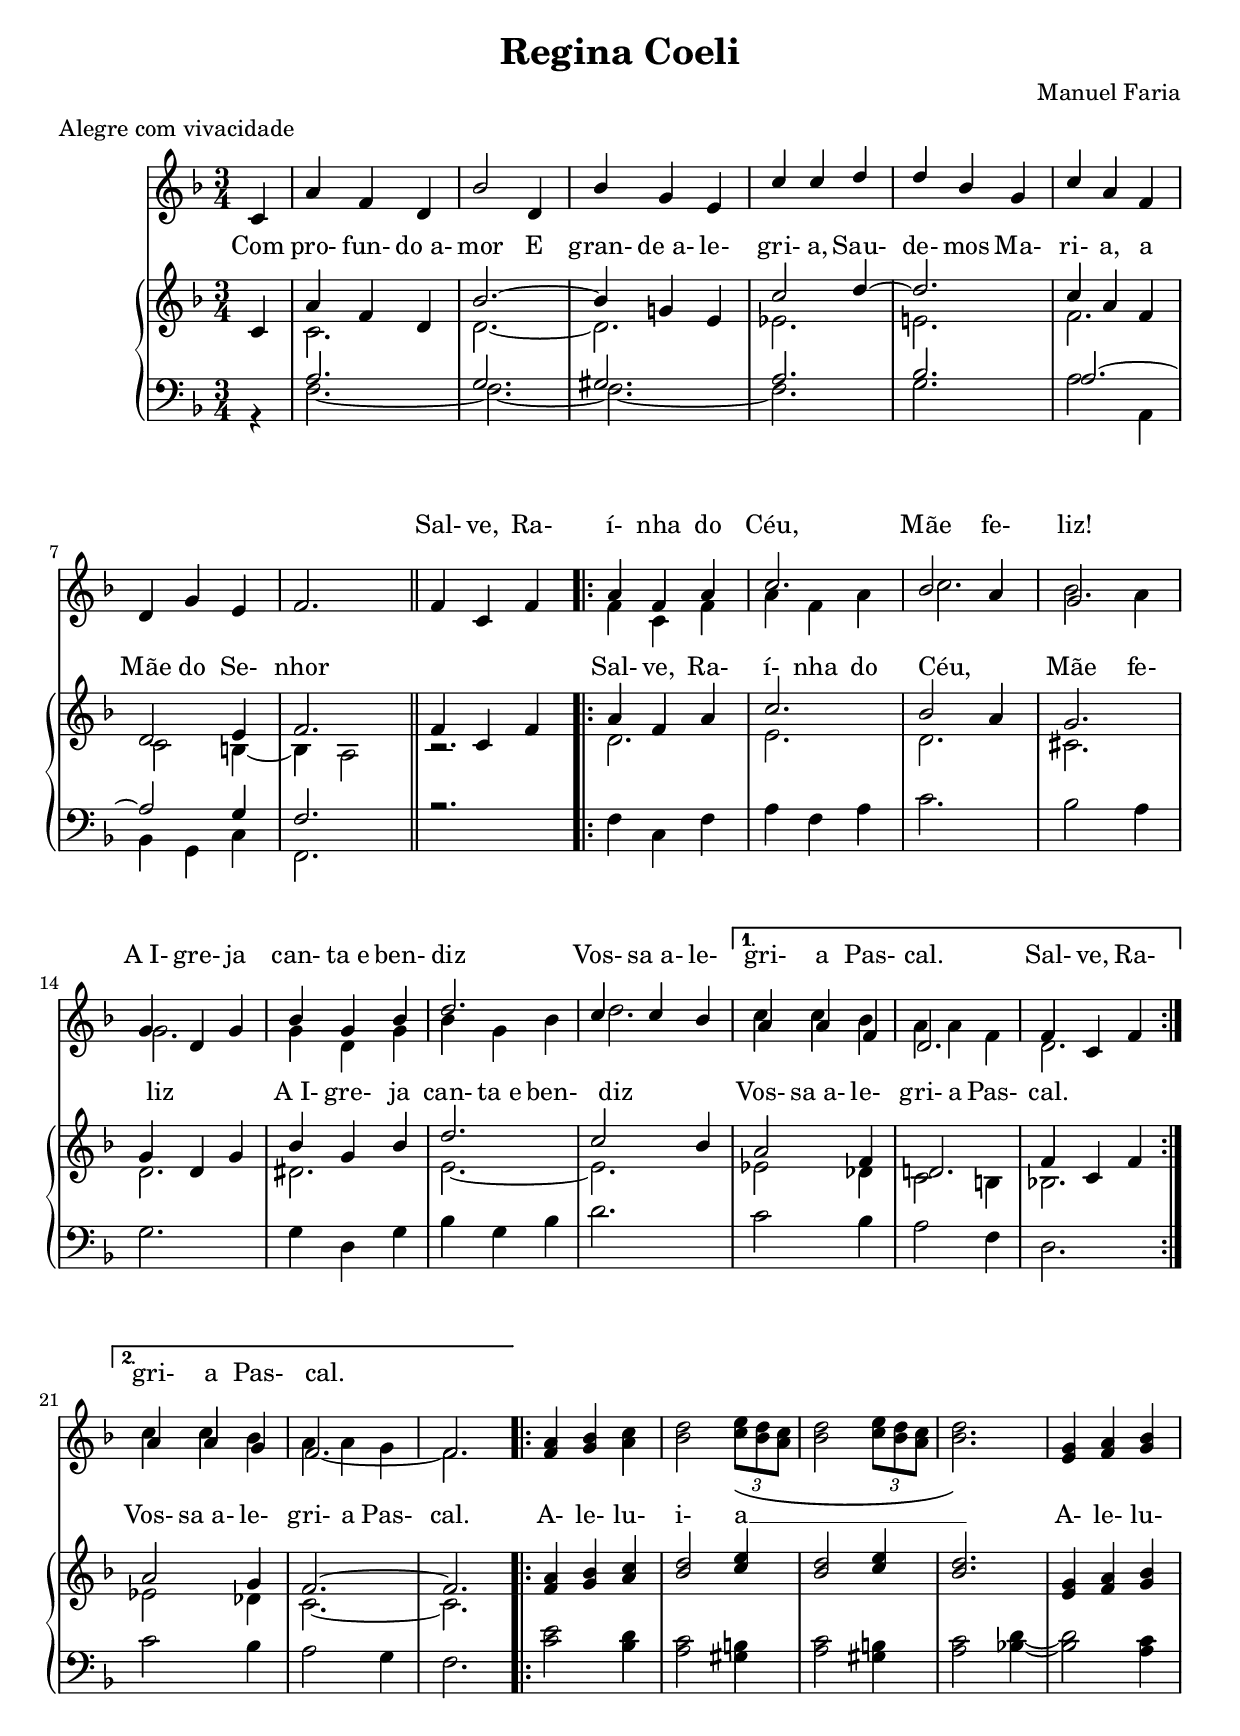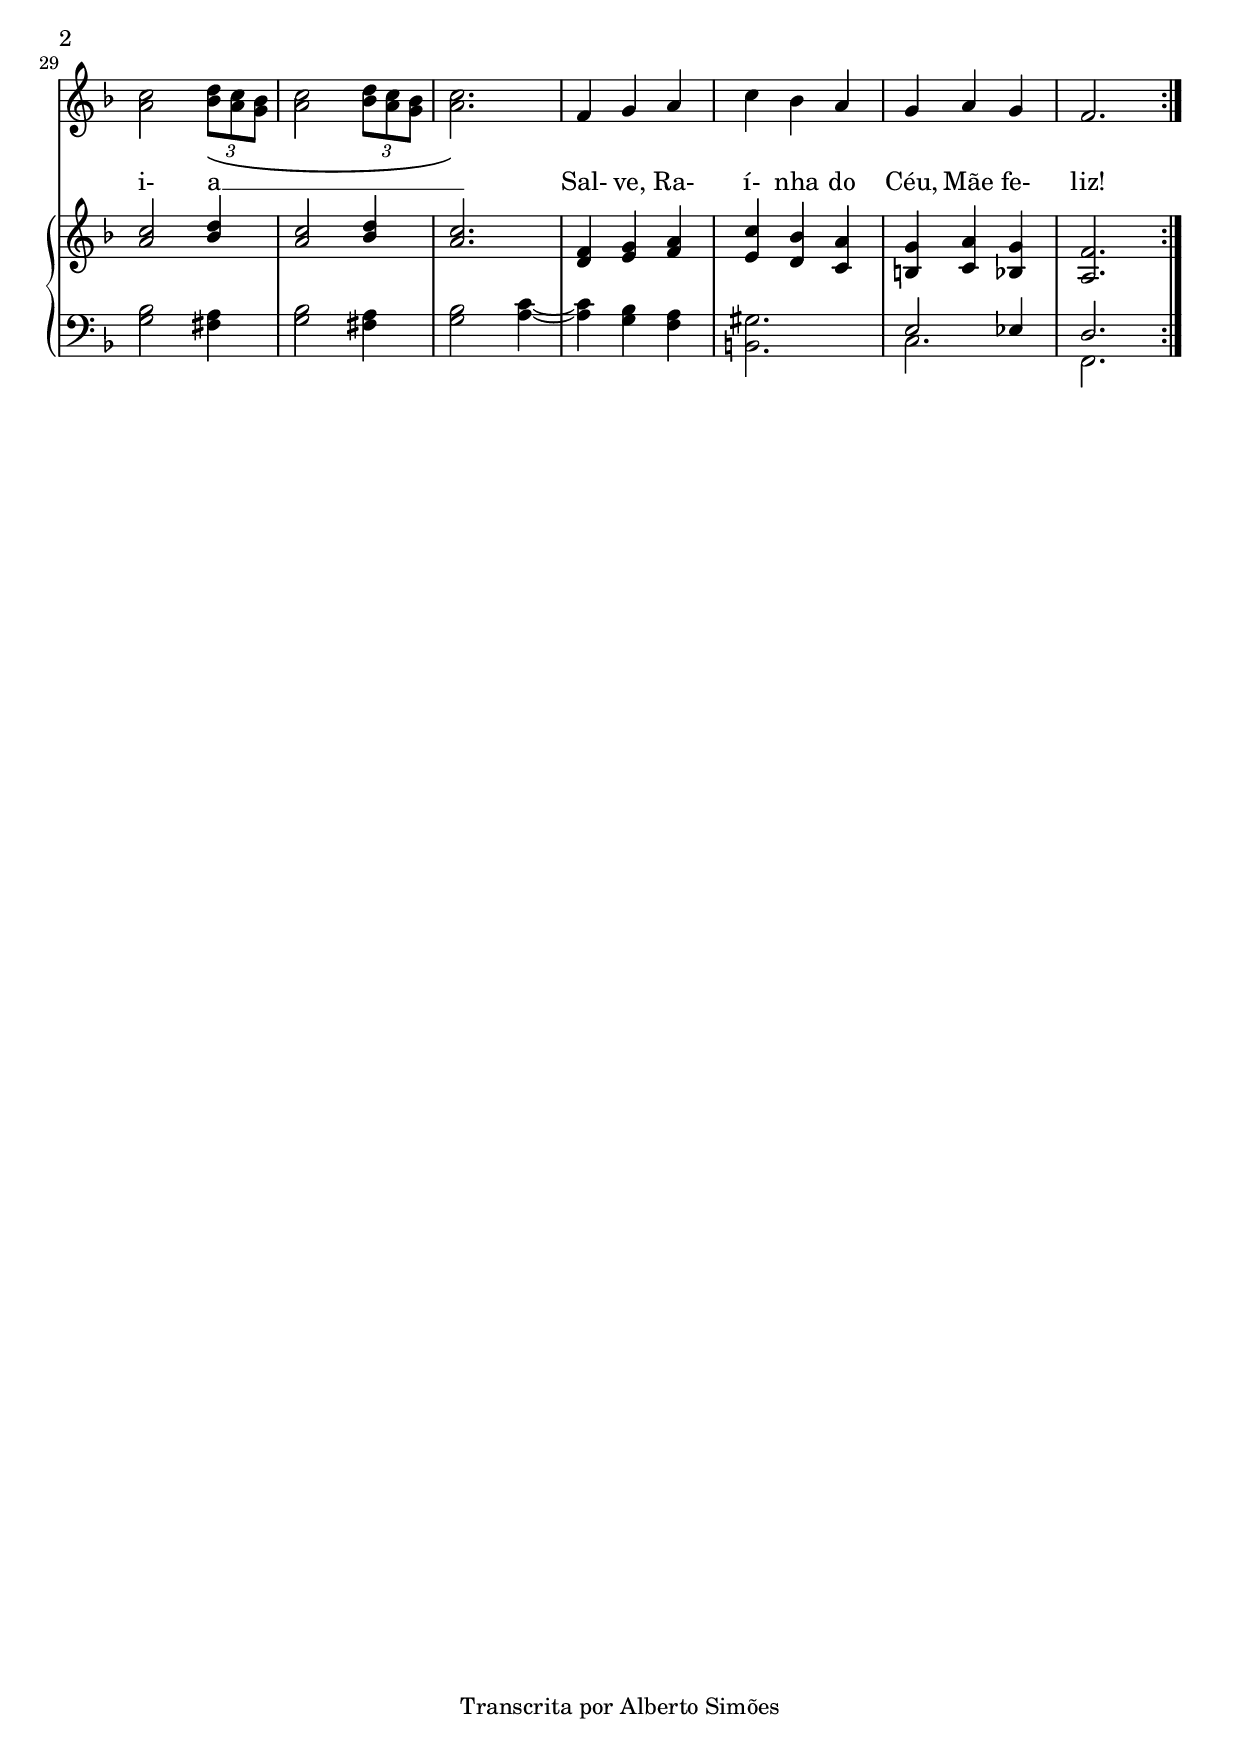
\version "2.14.0"

\header {
  title = "Regina Coeli"
  composer = "Manuel Faria"
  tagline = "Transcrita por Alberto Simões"

  meter = "Alegre com vivacidade"
  ocasioes = "maria"
  seccao   = "maria"
}

%%%% old 2

global = {
  \key f \major
  \time 3/4 
}

melodyA = \relative c' {
  \global
  \clef treble
  \autoBeamOff

  \voiceOne
  \partial 4 s4 | \repeat unfold 8 { s2. }
  f4 c f 
  \repeat volta 2 {
    a f a | c2. | bes2 a4 | g2. |
    g4 d g | bes g bes | d2. | c4 c bes |
  }
  \alternative {
    { a a f | d2. | f4 c f}
    { a a g | \tieDown f2. ~ | f2. }
  }
}

melodyB = \relative c' {
  \global
  \clef treble
  \autoBeamOff

  \voiceTwo
  \stemUp
  \partial 4 c4 | a' f d | bes'2 d,4 | bes' g e | c' c d | d bes g | c a f |
  d g e | f2. \bar "||"
  \stemDown
  s2.
  \repeat volta 2 {
    f4 c f | a f a | c2. | bes2 a4 |
    g2. | g4 d g | bes g bes | d2. |
  }
  \alternative {
    { c4 c bes | a a f | d2. }
    { c'4 c bes | a a g | f2. }
  }
  \stemNeutral
  \repeat volta 2 {
    \slurUp
    <f a>4 <g bes> <a c> | <bes d>2 \times 2/3 { <c e>8[\( <bes d> <a c>]} |
    <bes d>2 \times 2/3 { <c e>8[ <bes d> <a c>]} | <bes d>2.\) |
    <e, g>4 <f a> <g bes> | <a c>2 \times 2/3 {<bes d>8[\( <a c> <g bes>]} |
    <a c>2 \times 2/3 {<bes d>8[ <a c> <g bes>]} | <a c>2.\) |

    f4 g a | c bes a | g a g | f2. 
  }
}

textA = \lyricmode {
  Sal- ve, Ra- í- nha do Céu, Mãe fe- liz!
  A_I- gre- ja can- ta_e ben- diz
  Vos- sa_a- le- gri- a Pas- cal.
  Sal- ve, Ra-
  gri- a Pas- cal.
}

textB = \lyricmode {
  Com pro- fun- do_a- mor 
  E gran- de_a- le- gri- a,
  Sau- de- mos Ma- ri- a, a
  Mãe do Se- nhor

  Sal- ve, Ra- í- nha do Céu,
  Mãe fe- liz
  A_I- gre- ja can- ta_e ben- diz
  Vos- sa_a- le- gri- a Pas- cal.
  Vos- sa_a- le- gri- a Pas- cal.

  A- le- lu- i- a __ _ _ _
  A- le- lu- i- a __ _ _ _

  Sal- ve, Ra- í- nha do Céu, Mãe fe- liz!
}

upperA = \relative c' {
  \partial 4 c4 | a' f d | bes'2. ~ | bes4 g! e | c'2 d4 ~ | d2. | c4 a f |
  d2 e4 | f2. \bar "||" f4 c f | 
  \repeat volta 2 {
    a f a | c2. | bes2 a4 | g2. |
    g4 d g | bes g bes | d2. | c2 bes4 |
  }
  \alternative {
    { a2 f4 | d!2. | f4 c f }
    { a2 g4 | f2. ~| f2. }
  }
  \repeat volta 2 {
    <f a>4 <g bes> <a c> | <bes d>2 <c e>4 | <bes d>2 <c e>4 | <bes d>2. |
    <e, g>4 <f a> <g bes> | <a c>2 <bes d>4 | <a c>2 <bes d>4 | <a c>2. |
    <d, f>4 <e g> <f a> | <e c'> <d bes'> <c a'> | <b g'> <c a'> <bes g'> | <a f'>2.
  }
}

upperB = \relative c' {
  \partial 4 s4 | c2. | d2. ~ | d2. | ees | e! | f | 
  c2 b4 ~ | b a2 \bar "||" r2.
  \repeat volta 2 {
    d2. | e | d | cis |
    d | dis | e ~ | e |
  }
  \alternative {
    { ees2 des4 | c2 b4 | bes!2. }
    { ees2 des4 | c2. ~ | c2. }
  }
}

upper = {
  \global
  \clef treble
  << \upperA \\ \upperB >>
}

lowerA = \relative c' {
  \partial 4 s4 | a2. | g | gis | a | bes | a ~ |
  a2 g4 | f2. \bar "||" r2. 
  \repeat volta 2 {
    \repeat unfold 8 { s2.}
  }
  \alternative {{ s2.|s2.|s2.}{ s2.|s2.|s2.}}
  \repeat volta 2 {
    \repeat unfold 10 { s2.}
    e2 ees4 | d2. 
  }
}

lowerB = \relative c {
  \partial 4 r4 | f2. ~ | f ~ | f ~ | f | g | a2 a,4 |
  bes4 g c | f,2. \bar "||" s2.
  \repeat volta 2 {
    f'4 c f | a f a | c2. | bes2 a4 |
    g2. | g4 d g | bes g bes | d2. |
  }
  \alternative {
    { c2 bes4 |a2 f4 |d2.}
    {c'2 bes4 | a2 g4 | f2.}
  }
  \repeat volta 2 {
    <c' e>2 <bes d>4 | <a c>2 <gis b>4 | <a c>2 <gis b>4 | <a c>2 <bes! d>4~|
    <bes d>2 <a c>4 | <g bes>2 <fis a>4|<g bes>2 <fis a>4 | <g bes>2 <a c>4~ |
    <a c> <g bes> <f a> | <b, gis'>2. | c2. | f,
  }
}

lower =  {
  \global
  \clef bass
  << \lowerA \\ \lowerB >>
}

\score {
  <<
    \new Staff = "voz" <<
      \new Voice = "melA" \melodyA
      \new Voice = "melB" \melodyB
    >>
    \new PianoStaff <<
      \new Staff = "upper" \upper
      \new Staff = "lower" \lower
    >>
    \new Lyrics \with { alignAboveContext = "upper" }
                { \lyricsto "melB" \textB}
    \new Lyrics \with { alignAboveContext = "voz" }
                { \lyricsto "melA" \textA}
  >>
  \layout {
    \context {
      \Staff \RemoveEmptyStaves       
      % \override VerticalAxisGroup #'remove-first = ##t
    }
  }
  \midi {
    \context {
      \Score
      tempoWholesPerMinute = #(ly:make-moment 110 4)
    }
  }
}


